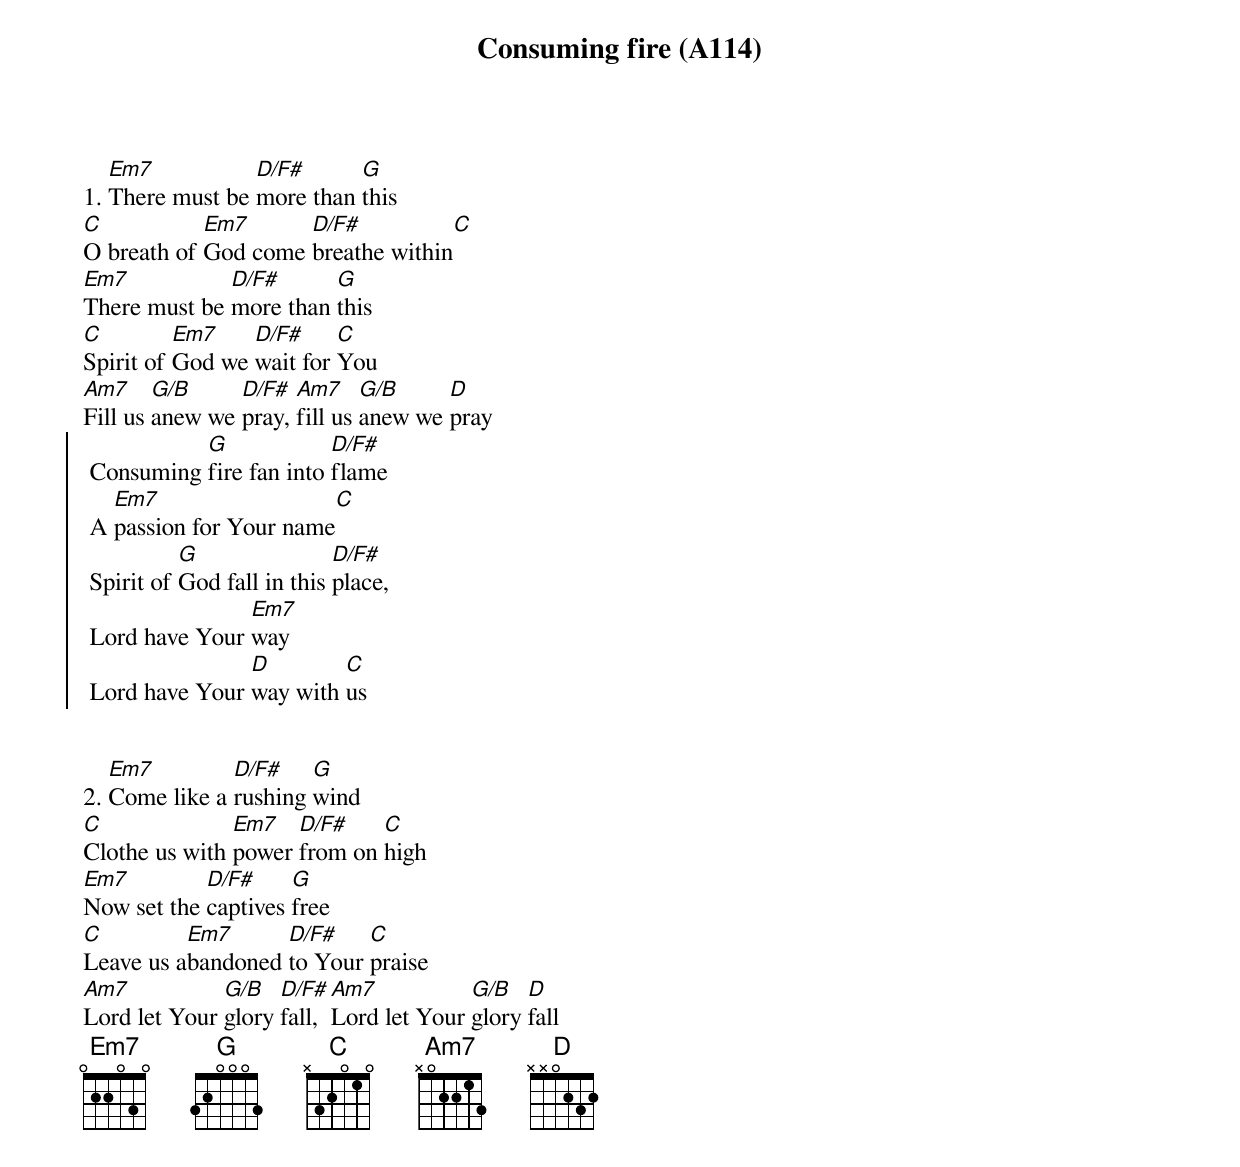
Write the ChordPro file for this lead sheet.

{title: Consuming fire (A114)}
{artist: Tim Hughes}

1. [Em7]There must be [D/F#]more than [G]this
[C]O breath of [Em7]God come [D/F#]breathe within[C]
[Em7]There must be [D/F#]more than [G]this
[C]Spirit of [Em7]God we [D/F#]wait for [C]You
[Am7]Fill us [G/B]anew we [D/F#]pray, [Am7]fill us [G/B]anew we [D]pray
{soc}
 Consuming [G]fire fan into [D/F#]flame
 A [Em7]passion for Your name[C]
 Spirit of [G]God fall in this [D/F#]place,
 Lord have Your [Em7]way
 Lord have Your [D]way with [C]us
 {eoc}


2. [Em7]Come like a [D/F#]rushing [G]wind
[C]Clothe us with [Em7]power [D/F#]from on [C]high
[Em7]Now set the [D/F#]captives [G]free
[C]Leave us a[Em7]bandoned [D/F#]to Your [C]praise
[Am7]Lord let Your [G/B]glory [D/F#]fall, [Am7]Lord let Your [G/B]glory [D]fall
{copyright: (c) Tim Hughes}
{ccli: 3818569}
